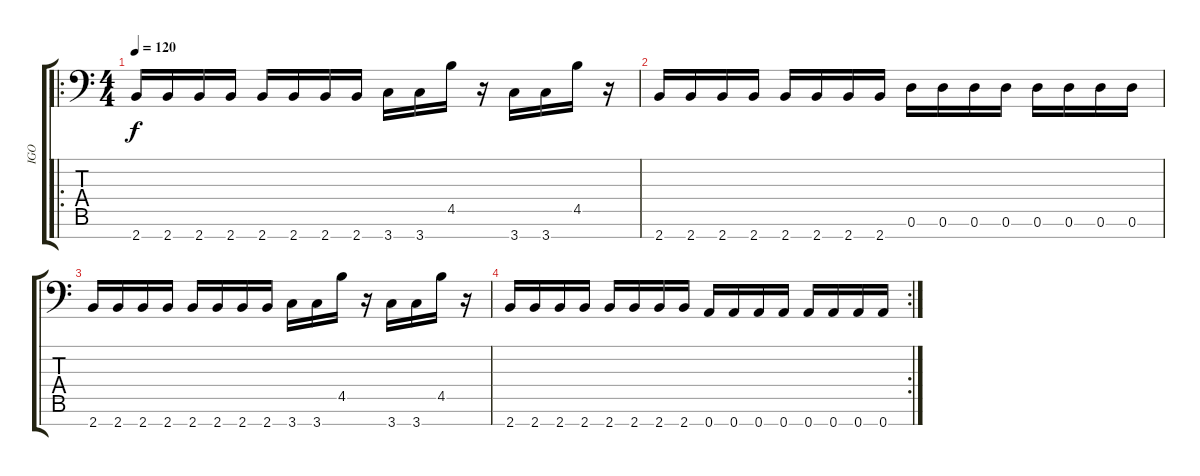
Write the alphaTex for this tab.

\track ("IGO" "IGO") {instrument distortionguitar}
\staff {score tabs}
\tuning (D4 A3 F3 C3 G2 D2 A1) {hide}
\ro
\ts (4 4)
\tempo 120
\clef f4
\ks c
2.7.16{dy f} 2.7.16 2.7.16 2.7.16 2.7.16 2.7.16 2.7.16 2.7.16 3.7.16 3.7.16 4.5.16 r.16 3.7.16 3.7.16 4.5.16 r.16 |
2.7.16 2.7.16 2.7.16 2.7.16 2.7.16 2.7.16 2.7.16 2.7.16 0.6.16 0.6.16 0.6.16 0.6.16 0.6.16 0.6.16 0.6.16 0.6.16 |
2.7.16 2.7.16 2.7.16 2.7.16 2.7.16 2.7.16 2.7.16 2.7.16 3.7.16 3.7.16 4.5.16 r.16 3.7.16 3.7.16 4.5.16 r.16 |
\rc 2
2.7.16 2.7.16 2.7.16 2.7.16 2.7.16 2.7.16 2.7.16 2.7.16 0.7.16 0.7.16 0.7.16 0.7.16 0.7.16 0.7.16 0.7.16 0.7.16
